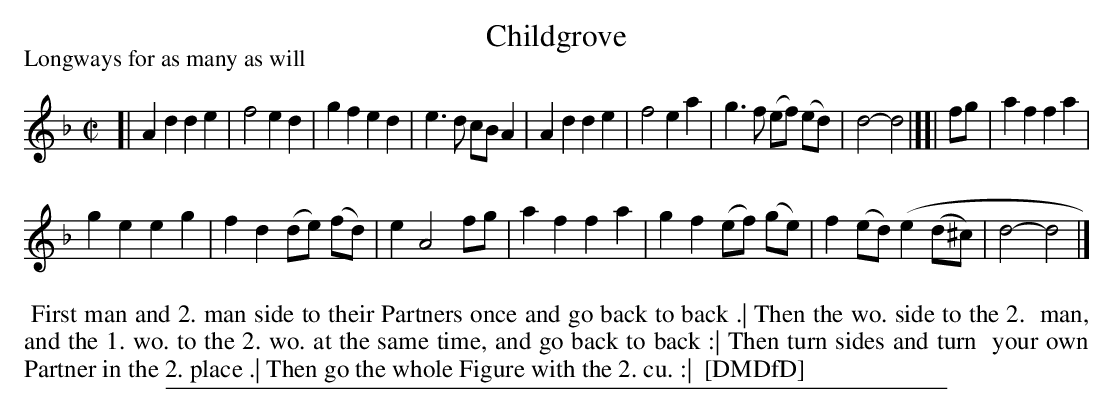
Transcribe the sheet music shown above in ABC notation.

X:1
T: Childgrove
P: Longways for as many as will
M: C|
L: 1/8
K: Dm
[|\
A2d2 d2e2 | f4 e2d2 | g2f2 e2d2 | e3d cBA2 | A2d2 d2e2 | f4 e2a2 | g3f (ef) (ed) | d4- d4 |][| fg | a2f2 f2a2 |
g2e2 e2g2 | f2d2 (de) (fd) | e2 A4 fg | a2f2 f2a2 | g2f2 ( ef) (ge) | f2(ed) (e2(d^c) | d4- d4 |]
